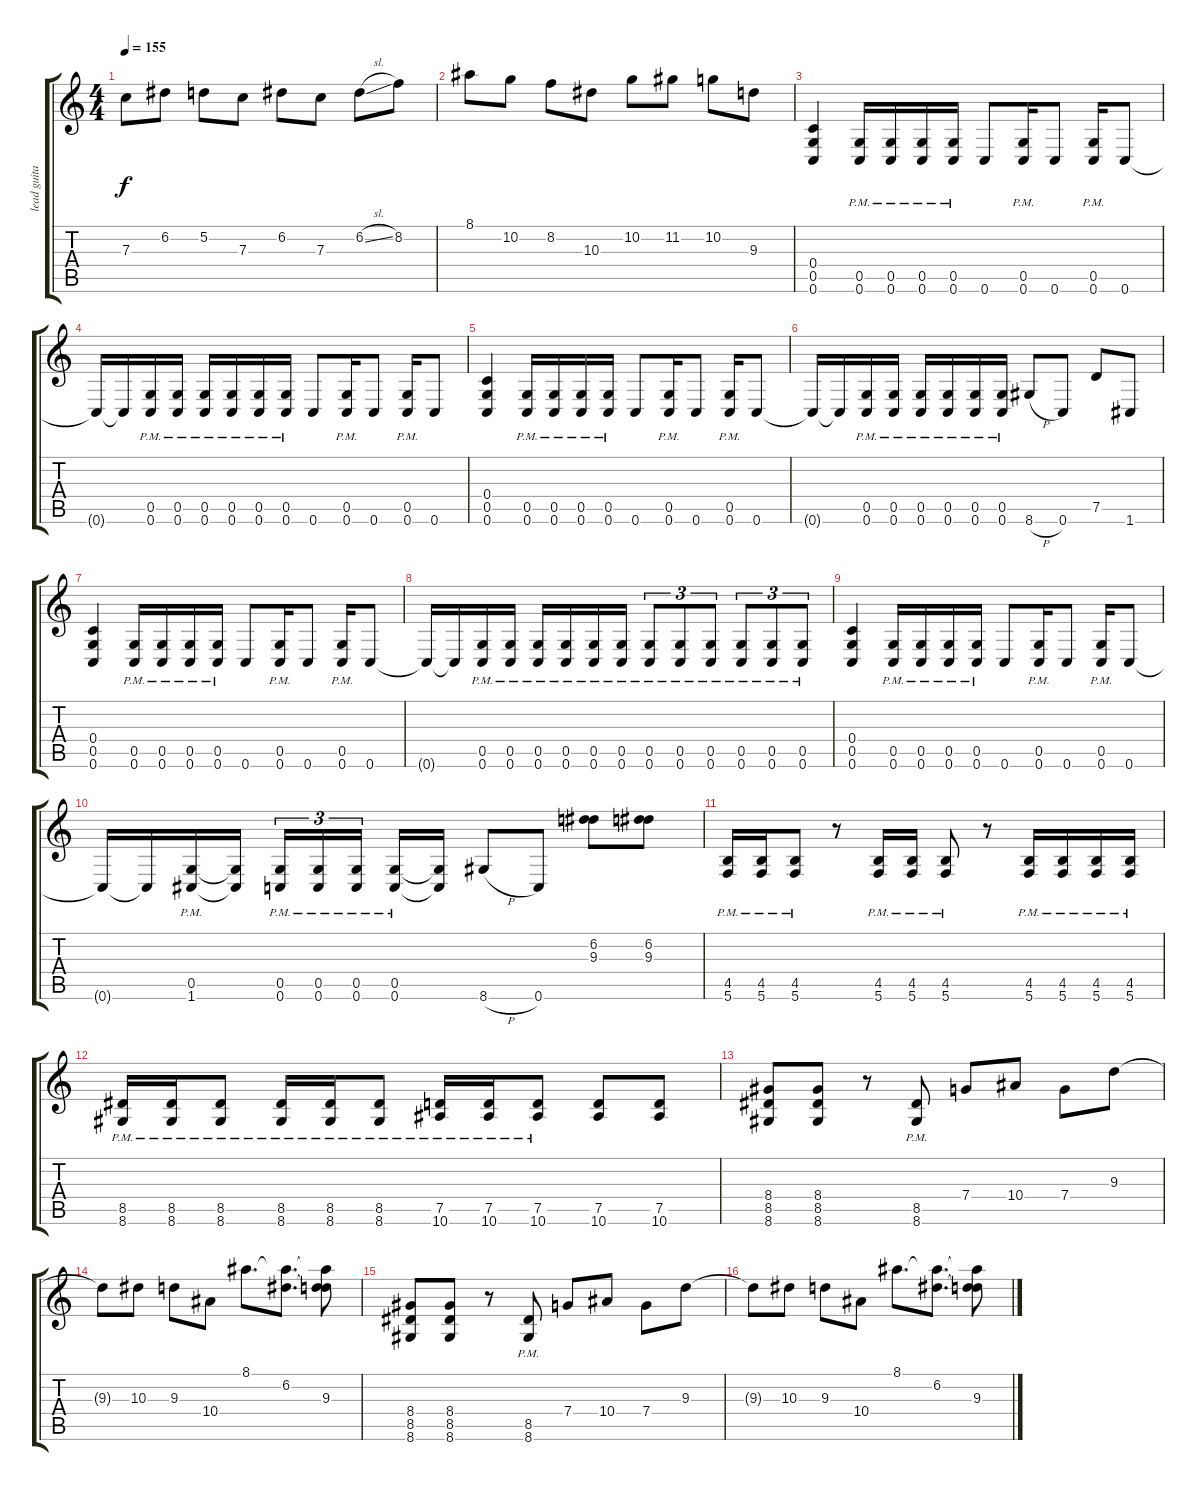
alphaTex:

\track ("lead guitar" "lead guita") {instrument distortionguitar}
\staff {score tabs}
\tuning (D4 A3 F3 C3 G2 C2) {hide}
\ts (4 4)
\tempo 155
\clef g2
\ks c
7.3.8{dy f} 6.2.8 5.2.8 7.3.8 6.2.8 7.3.8 6.2{sl}.8 8.2.8 |
8.1.8 10.2.8 8.2.8 10.3.8 10.2.8 11.2.8 10.2.8 9.3.8 |
(0.4 0.5 0.6).4 (0.5{pm} 0.6{pm}).16 (0.5{pm} 0.6{pm}).16 (0.5{pm} 0.6{pm}).16 (0.5{pm} 0.6{pm}).16 0.6.8 (0.5{pm} 0.6{pm}).16 0.6.8 (0.5{pm} 0.6{pm}).16 0.6.8 |
0.6{t}.16 0.6{t}.16 (0.5{pm} 0.6{pm}).16 (0.5{pm} 0.6{pm}).16 (0.5{pm} 0.6{pm}).16 (0.5{pm} 0.6{pm}).16 (0.5{pm} 0.6{pm}).16 (0.5{pm} 0.6{pm}).16 0.6.8 (0.5{pm} 0.6{pm}).16 0.6.8 (0.5{pm} 0.6{pm}).16 0.6.8 |
(0.4 0.5 0.6).4 (0.5{pm} 0.6{pm}).16 (0.5{pm} 0.6{pm}).16 (0.5{pm} 0.6{pm}).16 (0.5{pm} 0.6{pm}).16 0.6.8 (0.5{pm} 0.6{pm}).16 0.6.8 (0.5{pm} 0.6{pm}).16 0.6.8 |
0.6{t}.16 0.6{t}.16 (0.5{pm} 0.6{pm}).16 (0.5{pm} 0.6{pm}).16 (0.5{pm} 0.6{pm}).16 (0.5{pm} 0.6{pm}).16 (0.5{pm} 0.6{pm}).16 (0.5{pm} 0.6{pm}).16 8.6{h}.8 0.6.8 7.5.8 1.6.8 |
(0.4 0.5 0.6).4 (0.5{pm} 0.6{pm}).16 (0.5{pm} 0.6{pm}).16 (0.5{pm} 0.6{pm}).16 (0.5{pm} 0.6{pm}).16 0.6.8 (0.5{pm} 0.6{pm}).16 0.6.8 (0.5{pm} 0.6{pm}).16 0.6.8 |
0.6{t}.16 0.6{t}.16 (0.5{pm} 0.6{pm}).16 (0.5{pm} 0.6{pm}).16 (0.5{pm} 0.6{pm}).16 (0.5{pm} 0.6{pm}).16 (0.5{pm} 0.6{pm}).16 (0.5{pm} 0.6{pm}).16 (0.5{pm} 0.6{pm}).8{tu (3 2)} (0.5{pm} 0.6{pm}).8{tu (3 2)} (0.5{pm} 0.6{pm}).8{tu (3 2)} (0.5{pm} 0.6{pm}).8{tu (3 2)} (0.5{pm} 0.6{pm}).8{tu (3 2)} (0.5{pm} 0.6{pm}).8{tu (3 2)} |
(0.4 0.5 0.6).4 (0.5{pm} 0.6{pm}).16 (0.5{pm} 0.6{pm}).16 (0.5{pm} 0.6{pm}).16 (0.5{pm} 0.6{pm}).16 0.6.8 (0.5{pm} 0.6{pm}).16 0.6.8 (0.5{pm} 0.6{pm}).16 0.6.8 |
0.6{t}.16 0.6{t}.16 (0.5{pm} 1.6{pm}).16 (0.5{t} 1.6{t}).16 (0.5{pm} 0.6{pm}).16{tu (3 2)} (0.5{pm} 0.6{pm}).16{tu (3 2)} (0.5{pm} 0.6{pm}).16{tu (3 2) beam splitsecondary} (0.5{pm} 0.6{pm}).16 (0.5{t} 0.6{t}).16 8.6{h}.8 0.6.8 (6.2 9.3).8 (6.2 9.3).8 |
(4.5{pm} 5.6{pm}).16 (4.5{pm} 5.6{pm}).16 (4.5{pm} 5.6{pm}).8 r.8 (4.5{pm} 5.6{pm}).16 (4.5{pm} 5.6{pm}).16 (4.5{pm} 5.6{pm}).8 r.8 (4.5{pm} 5.6{pm}).16 (4.5{pm} 5.6{pm}).16 (4.5{pm} 5.6{pm}).16 (4.5{pm} 5.6{pm}).16 |
(8.5{pm} 8.6{pm}).16 (8.5{pm} 8.6{pm}).16 (8.5{pm} 8.6{pm}).8 (8.5{pm} 8.6{pm}).16 (8.5{pm} 8.6{pm}).16 (8.5{pm} 8.6{pm}).8 (7.5{pm} 10.6{pm}).16 (7.5{pm} 10.6{pm}).16 (7.5{pm} 10.6{pm}).8 (7.5 10.6).8 (7.5 10.6).8 |
(8.4 8.5 8.6).8 (8.4 8.5 8.6).8 r.8 (8.5{pm} 8.6{pm}).8 7.4.8 10.4.8 7.4.8 9.3.8 |
9.3{t}.8 10.3.8 9.3.8 10.4.8 8.1.8{d} (8.1{t} 6.2).8{d} (8.1{t} 6.2{t} 9.3).8 |
(8.4 8.5 8.6).8 (8.4 8.5 8.6).8 r.8 (8.5{pm} 8.6{pm}).8 7.4.8 10.4.8 7.4.8 9.3.8 |
9.3{t}.8 10.3.8 9.3.8 10.4.8 8.1.8{d} (8.1{t} 6.2).8{d} (8.1{t} 6.2{t} 9.3).8
